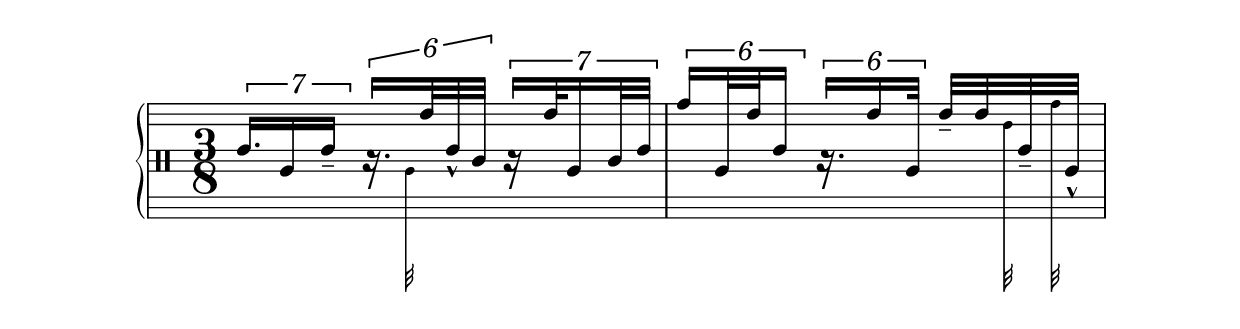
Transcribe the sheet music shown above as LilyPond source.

\version "2.19.83"
\language "english"


setGrace = #(define-music-function (parser location stemLen) (number?)
#{
\once \stemDown
\once \override Stem.length = #stemLen
#})

\score {
  \new PianoStaff <<
    \new Staff {
      \override Staff.Stem.stemlet-length = #1
      \override Score.BarNumber.break-visibility = ##(#f #f #t)

      \override Beam #'damping = #+inf.0

      \set tupletFullLength = ##t

      \override TupletNumber.font-size = #1.5
      \override TupletNumber.extra-offset = #'(0 . 0.5)
      \override TupletBracket.extra-offset = #'(0 . .5)
      \override Staff.TimeSignature.font-size = #4
      \override Rest.font-size = #2.5

      \override TupletNumber.text = #tuplet-number::calc-denominator-text
      \override TupletBracket.bracket-visibility = ##t
      \stopStaff
      \override Staff.StaffSymbol.line-positions = #'(-11 -9 -7 -2 0 2 7 9 11)

      \startStaff
      \clef percussion
      \stemUp
      \time 3/8

      \tuplet 7/4 {
        e'16.  [
        a16

        e'16-- ]
      }

      \tuplet 6/4 {
        r16. [

        \grace {
          \setGrace #23
          a32
        }

        e''32

        e'-^  c'  ]
      }

      %45
      \tuplet 7/4 {
        r16 [ e''32 a16 c'32
        e' ]
      }

      \tuplet 6/4 {
        g''16 [
        a32
        e''32 e'16 ]
      }

      \tuplet 6/4 {
        r16. [

        e''16
        a32 ] }

        e''32-- [ e'' \grace {
          \setGrace #32
          c''
        }
        e'--  \grace {
          \setGrace #36
          g''
        }
        a-^  ]
      }
    >>
    \layout {

      \context {
        \Voice
        \override TupletNumber.text = #tuplet-number::calc-fraction-text
        \override TupletBracket.breakable = ##t
        \remove "Forbid_line_break_engraver"
        \remove "Tuplet_bracket_engraver"
        \override Beam.breakable = ##t
        \override Glissando.breakable = ##t
      }

    }
  }
